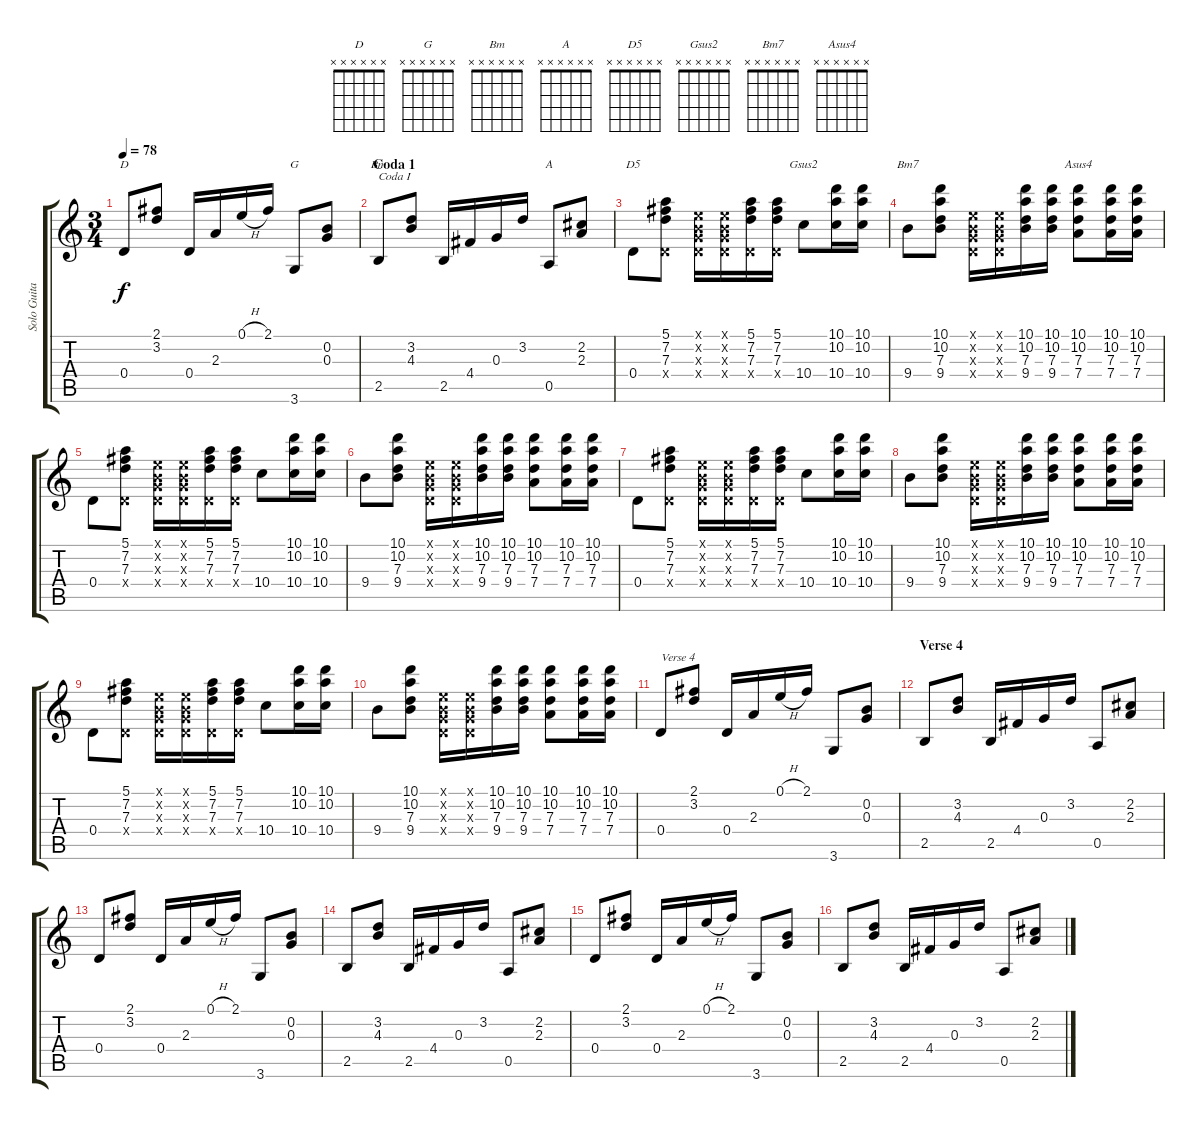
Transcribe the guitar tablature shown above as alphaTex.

\track ("Solo Guitar" "Solo Guita") {instrument acousticguitarsteel}
\staff {score tabs}
\tuning (E4 B3 G3 D3 A2 E2) {hide}
\chord ("D" x x x x x x) {firstfret 0}
\chord ("G" x x x x x x) {firstfret 0}
\chord ("Bm" x x x x x x) {firstfret 0}
\chord ("A" x x x x x x) {firstfret 0}
\chord ("D5" x x x x x x) {firstfret 0}
\chord ("Gsus2" x x x x x x) {firstfret 0}
\chord ("Bm7" x x x x x x) {firstfret 0}
\chord ("Asus4" x x x x x x) {firstfret 0}
\ts (3 4)
\tempo 78
\clef g2
\ks c
0.4.8{ch "D" dy f} (2.1 3.2).8 0.4.16 2.3.16 0.1{h}.16 2.1.16 3.6.8{ch "G"} (0.2 0.3).8 |
\section ("" "Coda 1")
2.5.8{ch "Bm" txt "Coda I"} (3.2 4.3).8 2.5.16 4.4.16 0.3.16 3.2.16 0.5.8{ch "A"} (2.2 2.3).8 |
0.4.8{ch "D5"} (5.1 7.2 7.3 0.4{x}).8 (0.1{x} 0.2{x} 0.3{x} 0.4{x}).16 (0.1{x} 0.2{x} 0.3{x} 0.4{x}).16 (5.1 7.2 7.3 0.4{x}).16 (5.1 7.2 7.3 0.4{x}).16 10.4.8{ch "Gsus2"} (10.1 10.2 10.4).16 (10.1 10.2 10.4).16 |
9.4.8{ch "Bm7"} (10.1 10.2 7.3 9.4).8 (0.1{x} 0.2{x} 0.3{x} 0.4{x}).16 (0.1{x} 0.2{x} 0.3{x} 0.4{x}).16 (10.1 10.2 7.3 9.4).16 (10.1 10.2 7.3 9.4).16 (10.1 10.2 7.3 7.4).8{ch "Asus4"} (10.1 10.2 7.3 7.4).16 (10.1 10.2 7.3 7.4).16 |
0.4.8 (5.1 7.2 7.3 0.4{x}).8 (0.1{x} 0.2{x} 0.3{x} 0.4{x}).16 (0.1{x} 0.2{x} 0.3{x} 0.4{x}).16 (5.1 7.2 7.3 0.4{x}).16 (5.1 7.2 7.3 0.4{x}).16 10.4.8 (10.1 10.2 10.4).16 (10.1 10.2 10.4).16 |
9.4.8 (10.1 10.2 7.3 9.4).8 (0.1{x} 0.2{x} 0.3{x} 0.4{x}).16 (0.1{x} 0.2{x} 0.3{x} 0.4{x}).16 (10.1 10.2 7.3 9.4).16 (10.1 10.2 7.3 9.4).16 (10.1 10.2 7.3 7.4).8 (10.1 10.2 7.3 7.4).16 (10.1 10.2 7.3 7.4).16 |
0.4.8 (5.1 7.2 7.3 0.4{x}).8 (0.1{x} 0.2{x} 0.3{x} 0.4{x}).16 (0.1{x} 0.2{x} 0.3{x} 0.4{x}).16 (5.1 7.2 7.3 0.4{x}).16 (5.1 7.2 7.3 0.4{x}).16 10.4.8 (10.1 10.2 10.4).16 (10.1 10.2 10.4).16 |
9.4.8 (10.1 10.2 7.3 9.4).8 (0.1{x} 0.2{x} 0.3{x} 0.4{x}).16 (0.1{x} 0.2{x} 0.3{x} 0.4{x}).16 (10.1 10.2 7.3 9.4).16 (10.1 10.2 7.3 9.4).16 (10.1 10.2 7.3 7.4).8 (10.1 10.2 7.3 7.4).16 (10.1 10.2 7.3 7.4).16 |
0.4.8 (5.1 7.2 7.3 0.4{x}).8 (0.1{x} 0.2{x} 0.3{x} 0.4{x}).16 (0.1{x} 0.2{x} 0.3{x} 0.4{x}).16 (5.1 7.2 7.3 0.4{x}).16 (5.1 7.2 7.3 0.4{x}).16 10.4.8 (10.1 10.2 10.4).16 (10.1 10.2 10.4).16 |
9.4.8 (10.1 10.2 7.3 9.4).8 (0.1{x} 0.2{x} 0.3{x} 0.4{x}).16 (0.1{x} 0.2{x} 0.3{x} 0.4{x}).16 (10.1 10.2 7.3 9.4).16 (10.1 10.2 7.3 9.4).16 (10.1 10.2 7.3 7.4).8 (10.1 10.2 7.3 7.4).16 (10.1 10.2 7.3 7.4).16 |
0.4.8{txt "Verse 4"} (2.1 3.2).8 0.4.16 2.3.16 0.1{h}.16 2.1.16 3.6.8 (0.2 0.3).8 |
\section ("" "Verse 4")
2.5.8 (3.2 4.3).8 2.5.16 4.4.16 0.3.16 3.2.16 0.5.8 (2.2 2.3).8 |
0.4.8 (2.1 3.2).8 0.4.16 2.3.16 0.1{h}.16 2.1.16 3.6.8 (0.2 0.3).8 |
2.5.8 (3.2 4.3).8 2.5.16 4.4.16 0.3.16 3.2.16 0.5.8 (2.2 2.3).8 |
0.4.8 (2.1 3.2).8 0.4.16 2.3.16 0.1{h}.16 2.1.16 3.6.8 (0.2 0.3).8 |
2.5.8 (3.2 4.3).8 2.5.16 4.4.16 0.3.16 3.2.16 0.5.8 (2.2 2.3).8
